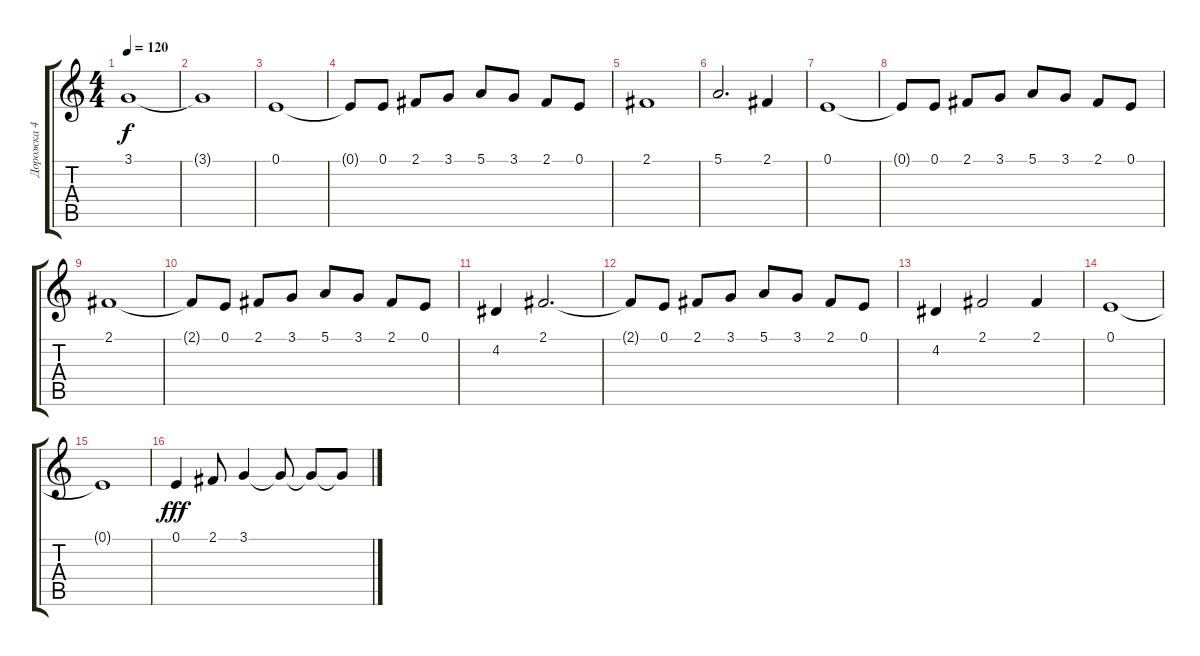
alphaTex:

\track ("Дорожка 4" "Дорожка 4") {instrument trumpet}
\staff {score tabs}
\tuning (E4 B3 G3 D3 A2 E2) {hide}
\ts (4 4)
\tempo 120
\clef g2
\ks c
3.1.1{dy f} |
3.1{t}.1 |
0.1.1 |
0.1{t}.8 0.1.8 2.1.8 3.1.8 5.1.8 3.1.8 2.1.8 0.1.8 |
2.1.1 |
5.1.2{d} 2.1.4 |
0.1.1 |
0.1{t}.8 0.1.8 2.1.8 3.1.8 5.1.8 3.1.8 2.1.8 0.1.8 |
2.1.1 |
2.1{t}.8 0.1.8 2.1.8 3.1.8 5.1.8 3.1.8 2.1.8 0.1.8 |
4.2.4 2.1.2{d} |
2.1{t}.8 0.1.8 2.1.8 3.1.8 5.1.8 3.1.8 2.1.8 0.1.8 |
4.2.4 2.1.2 2.1.4 |
0.1.1 |
0.1{t}.1 |
0.1.4{dy fff} 2.1.8 3.1.4 3.1{t}.8 3.1{t}.8 3.1{t}.8
